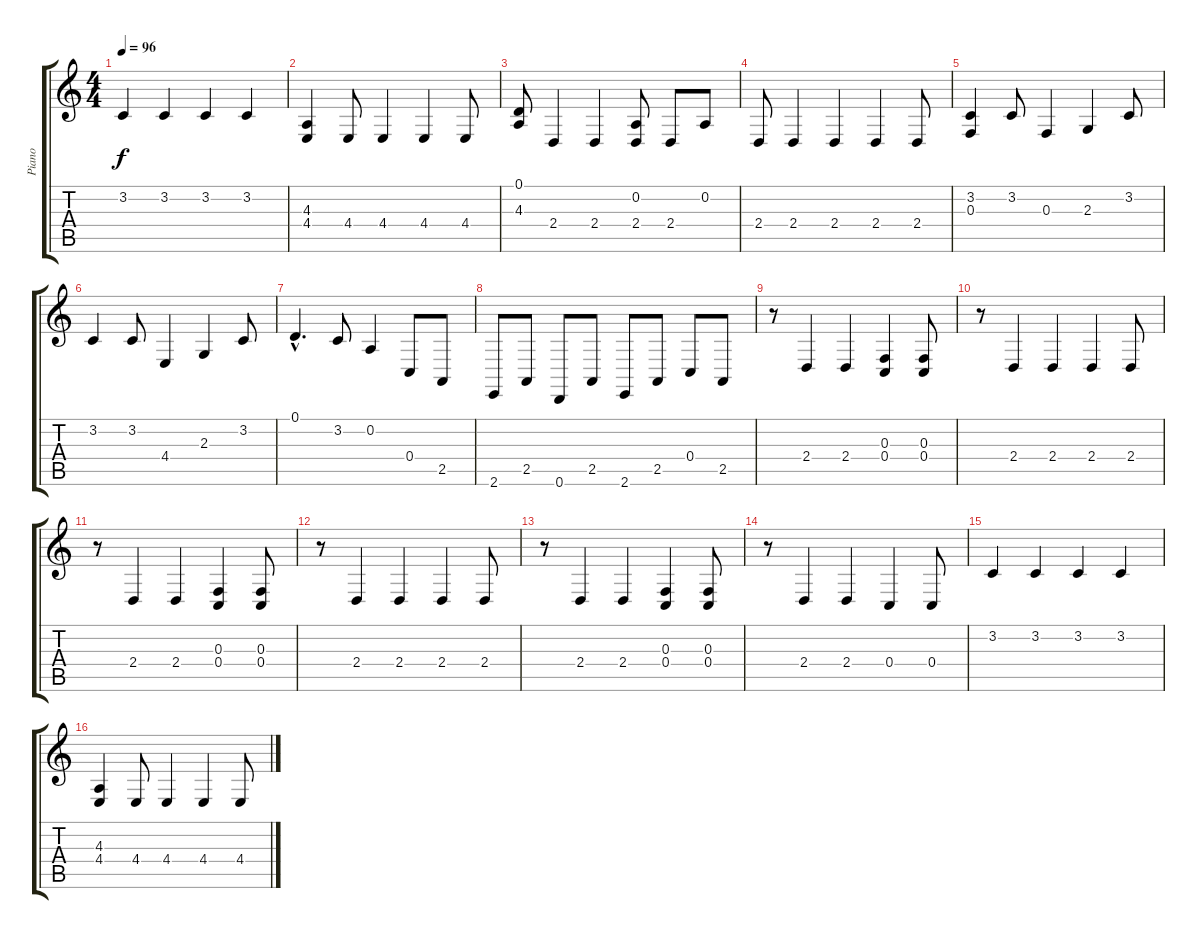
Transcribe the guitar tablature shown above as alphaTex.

\track ("Piano" "Piano") {instrument acousticgrandpiano}
\staff {score tabs}
\tuning (D4 A3 F3 C3 G2 D2) {hide}
\ts (4 4)
\tempo 96
\clef g2
\ks c
3.2.4{dy f} 3.2.4 3.2.4 3.2.4 |
(4.3 4.4).4 4.4.8 4.4.4 4.4.4 4.4.8 |
(0.1 4.3).8 2.4.4 2.4.4 (0.2 2.4).8 2.4.8 0.2.8 |
2.4.8 2.4.4 2.4.4 2.4.4 2.4.8 |
(3.2 0.3).4 3.2.8 0.3.4 2.3.4 3.2.8 |
3.2.4 3.2.8 4.4.4 2.3.4 3.2.8 |
0.1{hac}.4{d} 3.2.8 0.2.4 0.4.8 2.5.8 |
2.6.8 2.5.8 0.6.8 2.5.8 2.6.8 2.5.8 0.4.8 2.5.8 |
r.8 2.4.4 2.4.4 (0.3 0.4).4 (0.3 0.4).8 |
r.8 2.4.4 2.4.4 2.4.4 2.4.8 |
r.8 2.4.4 2.4.4 (0.3 0.4).4 (0.3 0.4).8 |
r.8 2.4.4 2.4.4 2.4.4 2.4.8 |
r.8 2.4.4 2.4.4 (0.3 0.4).4 (0.3 0.4).8 |
r.8 2.4.4 2.4.4 0.4.4 0.4.8 |
3.2.4 3.2.4 3.2.4 3.2.4 |
(4.3 4.4).4 4.4.8 4.4.4 4.4.4 4.4.8
